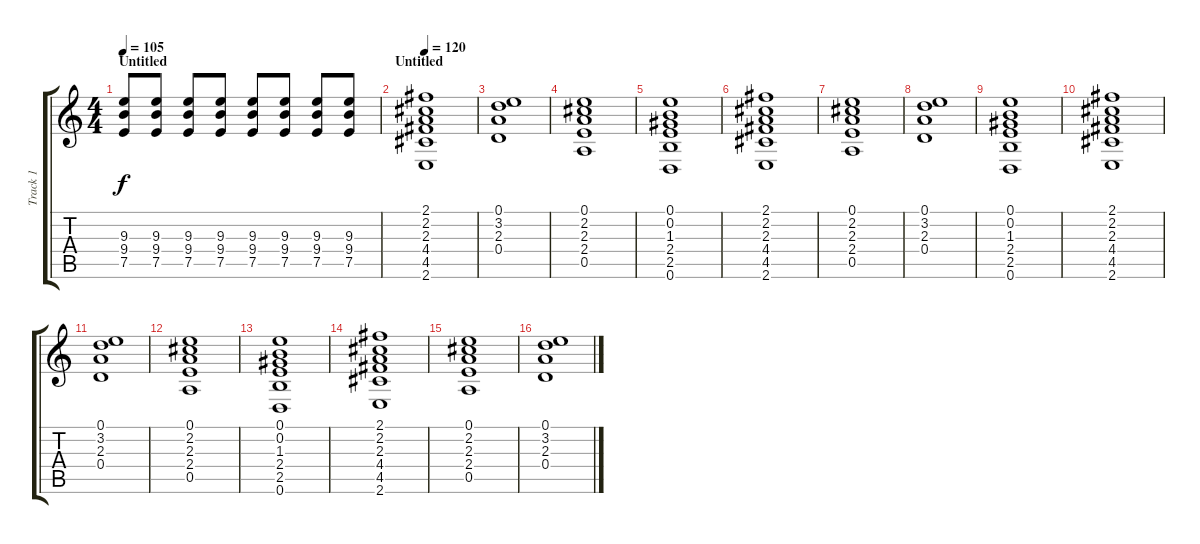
\track ("Track 1" "Track 1") {instrument distortionguitar}
\staff {score tabs}
\tuning (E4 B3 G3 D3 A2 D2) {hide}
\ts (4 4)
\section ("" "Untitled")
\tempo 105
\clef g2
\ks c
(9.3 9.4 7.5).8{dy f} (9.3 9.4 7.5).8 (9.3 9.4 7.5).8 (9.3 9.4 7.5).8 (9.3 9.4 7.5).8 (9.3 9.4 7.5).8 (9.3 9.4 7.5).8 (9.3 9.4 7.5).8 |
\section ("" "Untitled")
\tempo 120
(2.1 2.2 2.3 4.4 4.5 2.6).1 |
(0.1 3.2 2.3 0.4).1 |
(0.1 2.2 2.3 2.4 0.5).1 |
(0.1 0.2 1.3 2.4 2.5 0.6).1 |
(2.1 2.2 2.3 4.4 4.5 2.6).1 |
(0.1 2.2 2.3 2.4 0.5).1 |
(0.1 3.2 2.3 0.4).1 |
(0.1 0.2 1.3 2.4 2.5 0.6).1 |
(2.1 2.2 2.3 4.4 4.5 2.6).1 |
(0.1 3.2 2.3 0.4).1 |
(0.1 2.2 2.3 2.4 0.5).1 |
(0.1 0.2 1.3 2.4 2.5 0.6).1 |
(2.1 2.2 2.3 4.4 4.5 2.6).1 |
(0.1 2.2 2.3 2.4 0.5).1 |
(0.1 3.2 2.3 0.4).1
